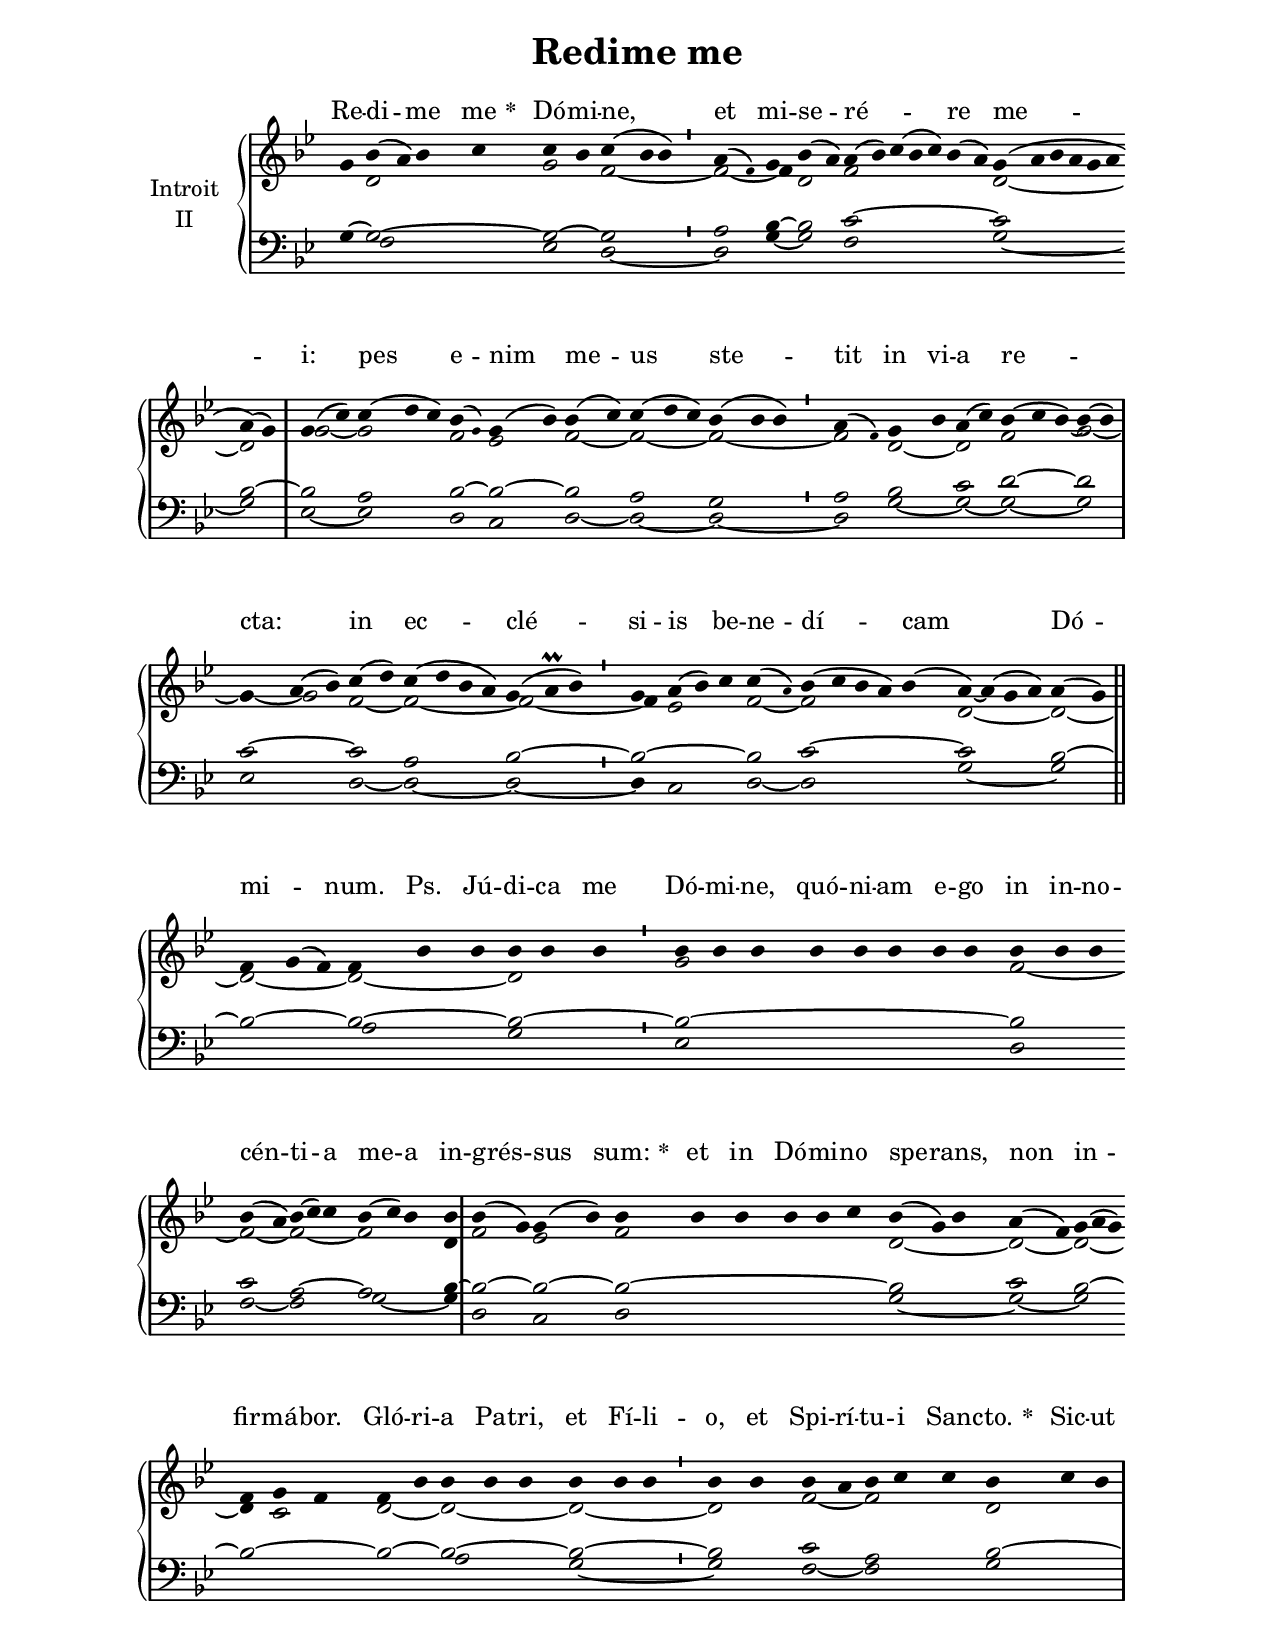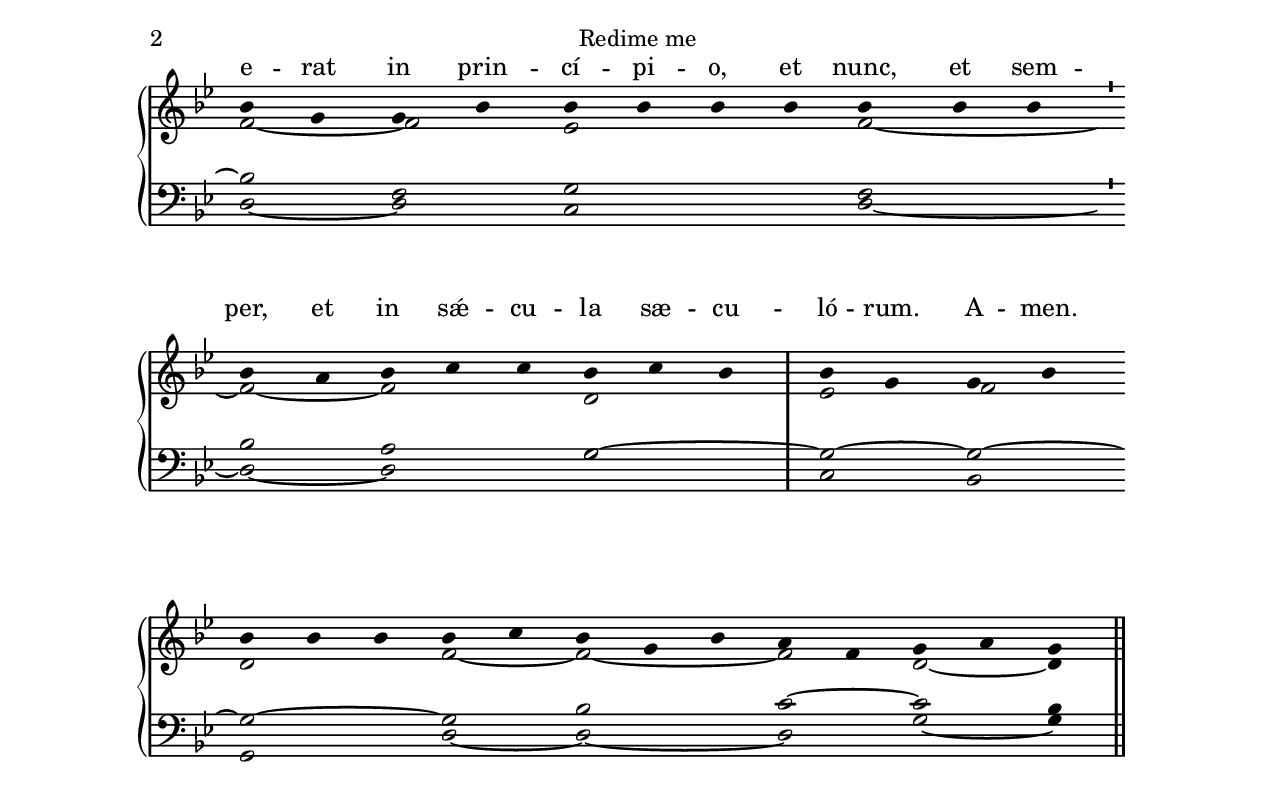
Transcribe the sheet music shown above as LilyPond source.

\version "2.18"
\include "gregorian.ly"
\include "noh2.ily"


%Page reference: page i.209
%(volume.page)

global = {
 \key g \minor
 \cadenzaOn 
}

\header {
  title = \markup \center-column {"Redime me" \vspace #1 }
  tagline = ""
  composer = ""
}

\paper {
 #(include-special-characters)
  oddHeaderMarkup = \markup \fill-line {
    \line {}
    \center-column {
      \on-the-fly #first-page     " "
      \on-the-fly #not-first-page "Redime me"
    }
    \line { \on-the-fly #print-page-number-check-first \fromproperty #'page:page-number-string }
  }
  evenHeaderMarkup = \markup \fill-line {
    \line { \on-the-fly #print-page-number-check-first \fromproperty #'page:page-number-string }
    \center-column { "Redime me" }
    \line {}
  }
}

chantText = \lyricmode {
Re -- di -- me me 
\set stanza = " * " Dó -- mi -- ne, et mi -- se -- ré -- _ re me -- i: 
pes e -- nim me -- us ste -- tit in vi -- a re -- cta: _ 
in ec -- clé -- si -- is be -- ne -- dí -- cam Dó -- mi -- _ num. Ps. 
Jú -- di -- ca me Dó -- mi -- ne, quó -- ni -- am e -- go in in -- no -- cén -- ti -- a me -- a in -- grés -- sus sum: 
\set stanza = " * " 
et in Dó -- mi -- no spe -- rans, non in -- fir -- má -- bor. 
Gló -- ri -- a Pa -- tri, et Fí -- li -- o, et Spi -- rí -- tu -- i San -- cto. 
\set stanza = " * " 
Sic -- ut e -- rat in prin -- cí -- pi -- o, et nunc, et sem -- per, 
et in sǽ -- cu -- la sæ -- cu -- ló -- rum. A -- men. }

chantMusic = {
\tieDown   g'4 bes'4 ( a'4) bes'4 c''4  c''4 bes'4 c''4 ( bes'4 bes'4) \divisioMinima
 a'4 ( \once \tweak #'font-size #-4 f' ) g'4 bes'4 ( a'4) a'4 ( bes'4) c''4 ( bes'4 c''4) bes'4 ( a'4) g'4 ( a'4 bes'4 a'4 g'4 a'4 \forceBreak
) a'4 ( g'4) \divisioMaxima
 g'4 ( c''4) c''4 ( d''4 c''4) bes'4 ( \once \tweak #'font-size #-4 g' ) g'4 ( bes'4) bes'4 ( c''4) c''4 ( d''4 c''4) bes'4 ( bes'4 bes'4) \divisioMinima
 a'4 ( \once \tweak #'font-size #-4 f' ) g'4 bes'4 a'4 ( c''4) bes'4 ( c''4 bes'4) ~ bes'4 ( bes'4) \divisioMaxima \forceBreak

 g'4 a'4 ( bes'4) c''4 ( d''4) c''4 ( d''4 bes'4 a'4) g'4 ( a'\prall bes'4) \divisioMinima
 g'4 a'4 ( bes'4) c''4 c''4 ( \once \tweak #'font-size #-4 a' ) bes'4 ( c''4 bes'4 a'4) bes'4 ( a'4) ~ a'4 ( g'4 a'4) a'4 ( g'4) \finalis \forceBreak

 f'4 g'4 ( f'4) f'4 bes'4 bes'4 bes'4 bes'4 bes'4 \divisioMinima
 bes'4 bes'4 bes'4 bes'4 bes'4 bes'4 bes'4 bes'4 bes'4 bes'4 bes'4 \forceBreak
 bes'4 ( a'4) bes'4 ( c''4) c''4 bes'4 ( c''4) bes'4 bes'4 \divisioMaxima
 bes'4 ( g'4) g'4 ( bes'4) bes'4 bes'4 bes'4 bes'4 bes'4 c''4 bes'4 ( g'4) bes'4 a'4 ( f'4) g'4 ( a'4 g'4) \finalis \forceBreak

  f'4 g'4 f'4 f'4 bes'4 bes'4 bes'4 bes'4 bes'4 bes'4 bes'4 \divisioMinima
 bes'4 bes'4 bes'4 a'4 bes'4 c''4 c''4 bes'4 c''4 bes'4 \divisioMaxima \forceBreak

 bes'4 g'4 g'4 bes'4 bes'4 bes'4 bes'4 bes'4 bes'4 bes'4 bes'4 \divisioMinima
 bes'4 a'4 bes'4 c''4 c''4 bes'4 c''4 bes'4 \divisioMaxima
 bes'4 g'4 g'4 bes'4 \forceBreak
 bes'4 bes'4 bes'4 bes'4 c''4 bes'4 g'4 bes'4 a'4 f'4 g'4 a'4 g'4 \finalis

}

altoMusic = {
r4 d'2*4/2 g'2 f'2*3/2 ~ \divisioMinima
f'2 ~ f'4 d'2 f'2*7/2 d'2*6/2 ~ d'2 \divisioMaxima
g'2 ~ g'2*3/2 f'2 ees'2 f'2 ~ f'2*3/2 ~ f'2*3/2 ~ \divisioMinima
f'2 d'2 ~ d'2 f'2*3/2 g'2 ~ \divisioMaxima
g'4 ~ g'2 f'2 ~ f'2*4/2 ~ f'2*3/2 ~ \divisioMinima
f'4 ees'2*3/2 f'2 ~ f'2*5/2 d'2*4/2 ~ d'2 ~ \finalis
d'2*3/2 ~ d'2*3/2 ~ d'2*3/2 \divisioMinima
g'2*8/2 f'2*3/2 ~ f'2 ~ f'2*3/2 ~ f'2*3/2 d'4 \divisioMaxima
f'2 ees'2 f'2*6/2 d'2*3/2 ~ d'2 ~ d'2*3/2 ~ d'4 c'2 d'2 ~ d'2*3/2 ~ d'2*3/2 ~ \divisioMinima
d'2 f'2 ~ f'2*3/2 d'2*3/2 \divisioMaxima
f'2 ~ f'2 ees'2*4/2 f'2*3/2 ~ \divisioMinima
f'2 ~ f'2*3/2 d'2*3/2 \divisioMaxima
ees'2 f'2 d'2*3/2 f'2 ~ f'2*3/2 ~ f'2 d'2 ~ d'4 \finalis
}

tenorMusic = {
g4 ~ g2*4/2 ~ g2 ~ g2*3/2 \divisioMinima
a2 bes4 ~ bes2 c'2*7/2 ~ c'2*6/2 bes2 ~ \divisioMaxima
bes2 a2*3/2 bes2 ~ bes2 ~ bes2 a2*3/2 g2*3/2 \divisioMinima
a2 bes2 c'2 d'2*3/2 ~ d'2 \divisioMaxima
c'2*3/2 ~ c'2 a2*4/2 bes2*3/2 ~ \divisioMinima
bes2*4/2 ~ bes2 c'2*5/2 ~ c'2*4/2 bes2 ~ \finalis
bes2*3/2 ~ bes2*3/2 ~ bes2*3/2 ~ \divisioMinima
bes2*8/2 ~ bes2*3/2 c'2 a2*3/2 ~ a2*3/2 bes4 ~ \divisioMaxima
bes2 ~ bes2 ~ bes2*6/2 ~ bes2*3/2 c'2 bes2*3/2 ~ bes2*3/2 ~ bes2 ~ bes2*3/2 ~ bes2*3/2 ~ \divisioMinima
bes2 c'2 a2*3/2 bes2*3/2 ~ \divisioMaxima
bes2 f2 g2*4/2 f2*3/2 \divisioMinima
bes2 a2*3/2 g2*3/2 ~ \divisioMaxima
g2 ~ g2 ~ g2*3/2 ~ g2 bes2*3/2 c'2 ~ c'2 bes4 \finalis
}

bassMusic = {
r4 f2*4/2 ees2 d2*3/2 ~ \divisioMinima
d2 g4 ~ g2 f2*7/2 g2*6/2 ~ g2 \divisioMaxima
ees2 ~ ees2*3/2 d2 c2 d2 ~ d2*3/2 ~ d2*3/2 ~ \divisioMinima
d2 g2 ~ g2 ~ g2*3/2 ~ g2 \divisioMaxima
ees2*3/2 d2 ~ d2*4/2 ~ d2*3/2 ~ \divisioMinima
d4 c2*3/2 d2 ~ d2*5/2 g2*4/2 ~ g2 \finalis
r2*3/2 a2*3/2 g2*3/2 \divisioMinima
ees2*8/2 d2*3/2 f2 ~ f2*3/2 g2*3/2 ~ g4 \divisioMaxima
d2 c2 d2*6/2 g2*3/2 ~ g2 ~ g2*3/2 r2*5/2 a2*3/2 g2*3/2 ~ \divisioMinima
g2 f2 ~ f2*3/2 g2*3/2 \divisioMaxima
d2 ~ d2 c2*4/2 d2*3/2 ~ \divisioMinima
d2 ~ d2*3/2 g2*3/2 \divisioMaxima
c2 bes,2 g,2*3/2 d2 ~ d2*3/2 ~ d2 g2 ~ g4 \finalis
}

voiceLines = {
\voiceLineStyle


}

\score{
  <<
    \new GrandStaff <<
      \set GrandStaff.autoBeaming = ##f
      \set GrandStaff.instrumentName = \markup \center-column {
        "Introit"
        "II"
      }
      \new Staff = up <<
        \new Voice = "chant" {
          \voiceOne \global \chantMusic
        }
        \new Voice {
          \voiceTwo \global \altoMusic
        }
      >>

      \new Staff = down <<
        \clef bass
        \new Voice {
          \voiceOne \global \tenorMusic
        }
        \new Voice {
          \voiceTwo \global \bassMusic
        }
	\new Voice {
        \voiceThree \global \voiceLines
        }
      >>
    >>
    \new Lyrics \lyricsto chant {
      \chantText
    }
  >>
  \layout{
  }
  \midi{
    \tempo 4 = 125
  }
}
